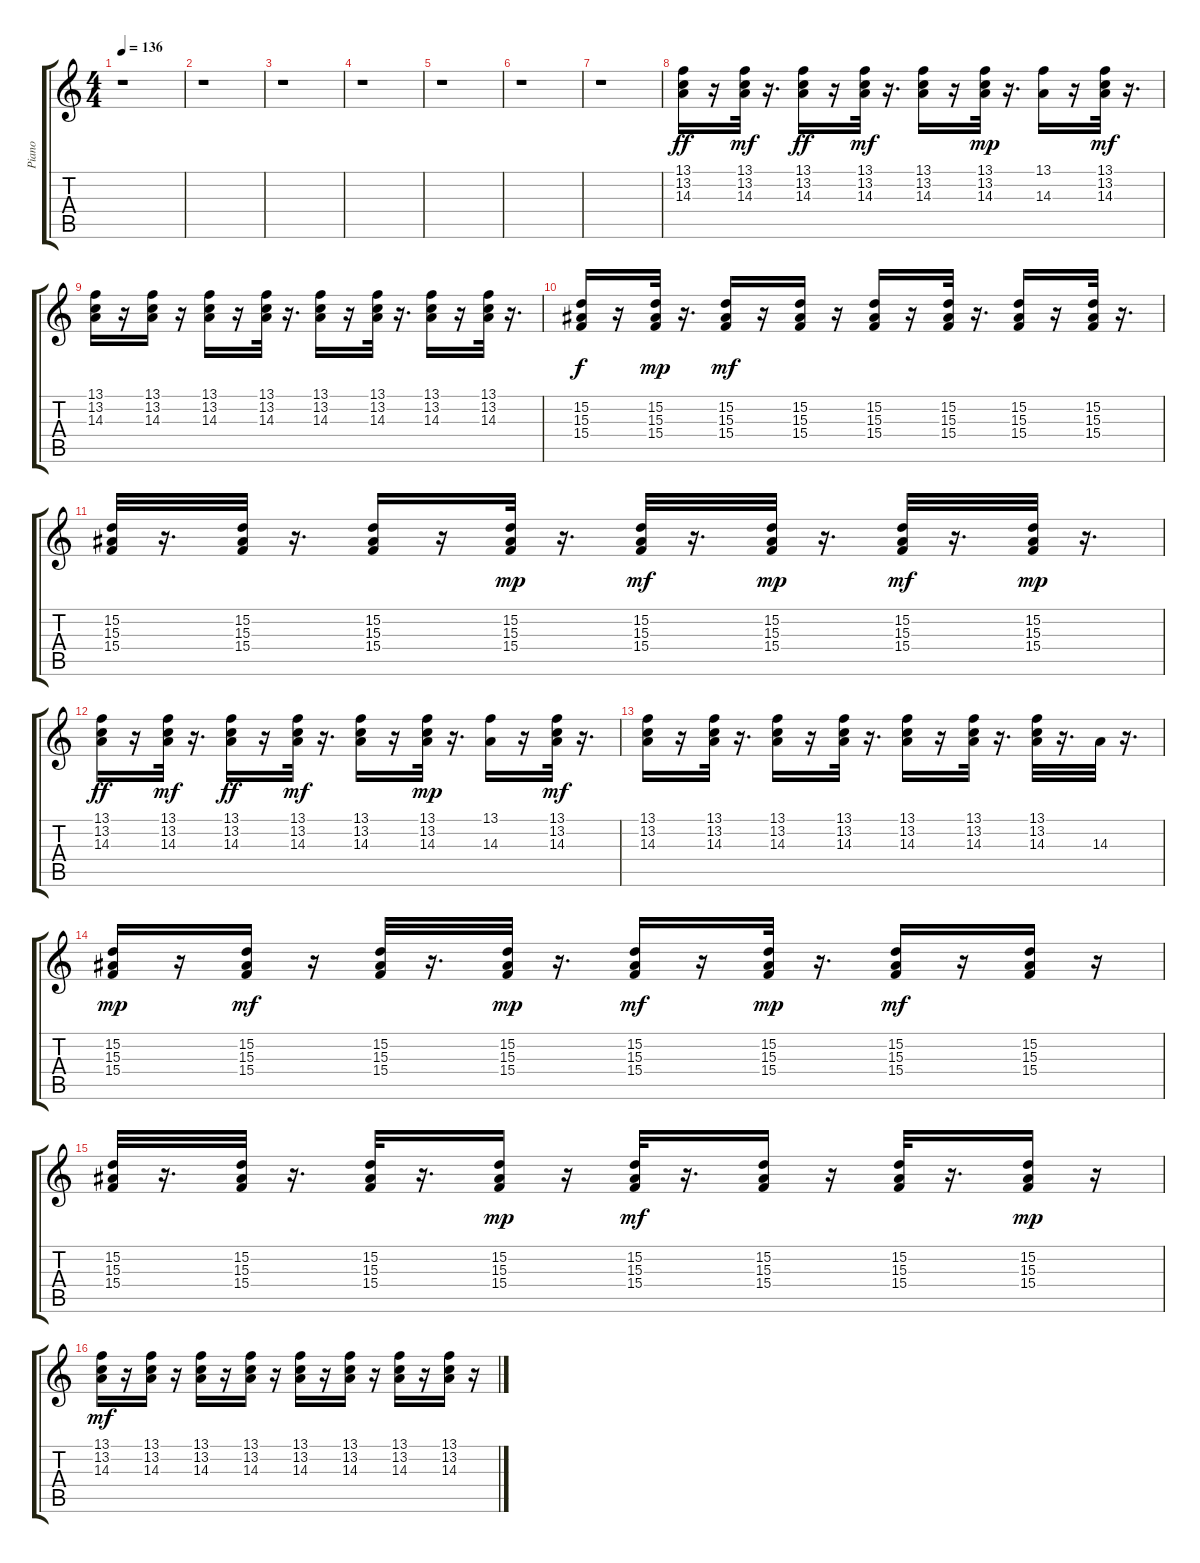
\track ("Piano" "Piano") {instrument acousticgrandpiano}
\staff {score tabs}
\tuning (E4 B3 G3 D3 A2 E2) {hide}
\ts (4 4)
\tempo 136
\clef g2
\ks c
r.1{dy mp} |
r.1 |
r.1 |
r.1 |
r.1 |
r.1 |
r.1 |
(13.1 13.2 14.3).16{dy ff} r.16 (13.1 13.2 14.3).32{dy mf} r.16{d} (13.1 13.2 14.3).16{dy ff} r.16 (13.1 13.2 14.3).32{dy mf} r.16{d} (13.1 13.2 14.3).16 r.16 (13.1 13.2 14.3).32{dy mp} r.16{d} (13.1 14.3).16 r.16 (13.1 13.2 14.3).32{dy mf} r.16{d} |
(13.1 13.2 14.3).16 r.16 (13.1 13.2 14.3).16 r.16 (13.1 13.2 14.3).16 r.16 (13.1 13.2 14.3).32 r.16{d} (13.1 13.2 14.3).16 r.16 (13.1 13.2 14.3).32 r.16{d} (13.1 13.2 14.3).16 r.16 (13.1 13.2 14.3).32 r.16{d} |
(15.2 15.3 15.4).16{dy f} r.16 (15.2 15.3 15.4).32{dy mp} r.16{d} (15.2 15.3 15.4).16{dy mf} r.16 (15.2 15.3 15.4).16 r.16 (15.2 15.3 15.4).16 r.16 (15.2 15.3 15.4).32 r.16{d} (15.2 15.3 15.4).16 r.16 (15.2 15.3 15.4).32 r.16{d} |
(15.2 15.3 15.4).32 r.16{d} (15.2 15.3 15.4).32 r.16{d} (15.2 15.3 15.4).16 r.16 (15.2 15.3 15.4).32{dy mp} r.16{d} (15.2 15.3 15.4).32{dy mf} r.16{d} (15.2 15.3 15.4).32{dy mp} r.16{d} (15.2 15.3 15.4).32{dy mf} r.16{d} (15.2 15.3 15.4).32{dy mp} r.16{d} |
(13.1 13.2 14.3).16{dy ff} r.16 (13.1 13.2 14.3).32{dy mf} r.16{d} (13.1 13.2 14.3).16{dy ff} r.16 (13.1 13.2 14.3).32{dy mf} r.16{d} (13.1 13.2 14.3).16 r.16 (13.1 13.2 14.3).32{dy mp} r.16{d} (13.1 14.3).16 r.16 (13.1 13.2 14.3).32{dy mf} r.16{d} |
(13.1 13.2 14.3).16 r.16 (13.1 13.2 14.3).32 r.16{d} (13.1 13.2 14.3).16 r.16 (13.1 13.2 14.3).32 r.16{d} (13.1 13.2 14.3).16 r.16 (13.1 13.2 14.3).32 r.16{d} (13.1 13.2 14.3).32 r.16{d} 14.3.32 r.16{d} |
(15.2 15.3 15.4).16{dy mp} r.16 (15.2 15.3 15.4).16{dy mf} r.16 (15.2 15.3 15.4).32 r.16{d} (15.2 15.3 15.4).32{dy mp} r.16{d} (15.2 15.3 15.4).16{dy mf} r.16 (15.2 15.3 15.4).32{dy mp} r.16{d} (15.2 15.3 15.4).16{dy mf} r.16 (15.2 15.3 15.4).16 r.16 |
(15.2 15.3 15.4).32 r.16{d} (15.2 15.3 15.4).32 r.16{d} (15.2 15.3 15.4).32{volume 12} r.16{d} (15.2 15.3 15.4).16{dy mp} r.16 (15.2 15.3 15.4).32{dy mf} r.16{d} (15.2 15.3 15.4).16 r.16 (15.2 15.3 15.4).32{volume 12} r.16{d} (15.2 15.3 15.4).16{dy mp} r.16 |
(13.1 13.2 14.3).16{dy mf} r.16 (13.1 13.2 14.3).16 r.16 (13.1 13.2 14.3).16 r.16 (13.1 13.2 14.3).16 r.16 (13.1 13.2 14.3).16{volume 12} r.16 (13.1 13.2 14.3).16 r.16 (13.1 13.2 14.3).16 r.16 (13.1 13.2 14.3).16{volume 11} r.16
